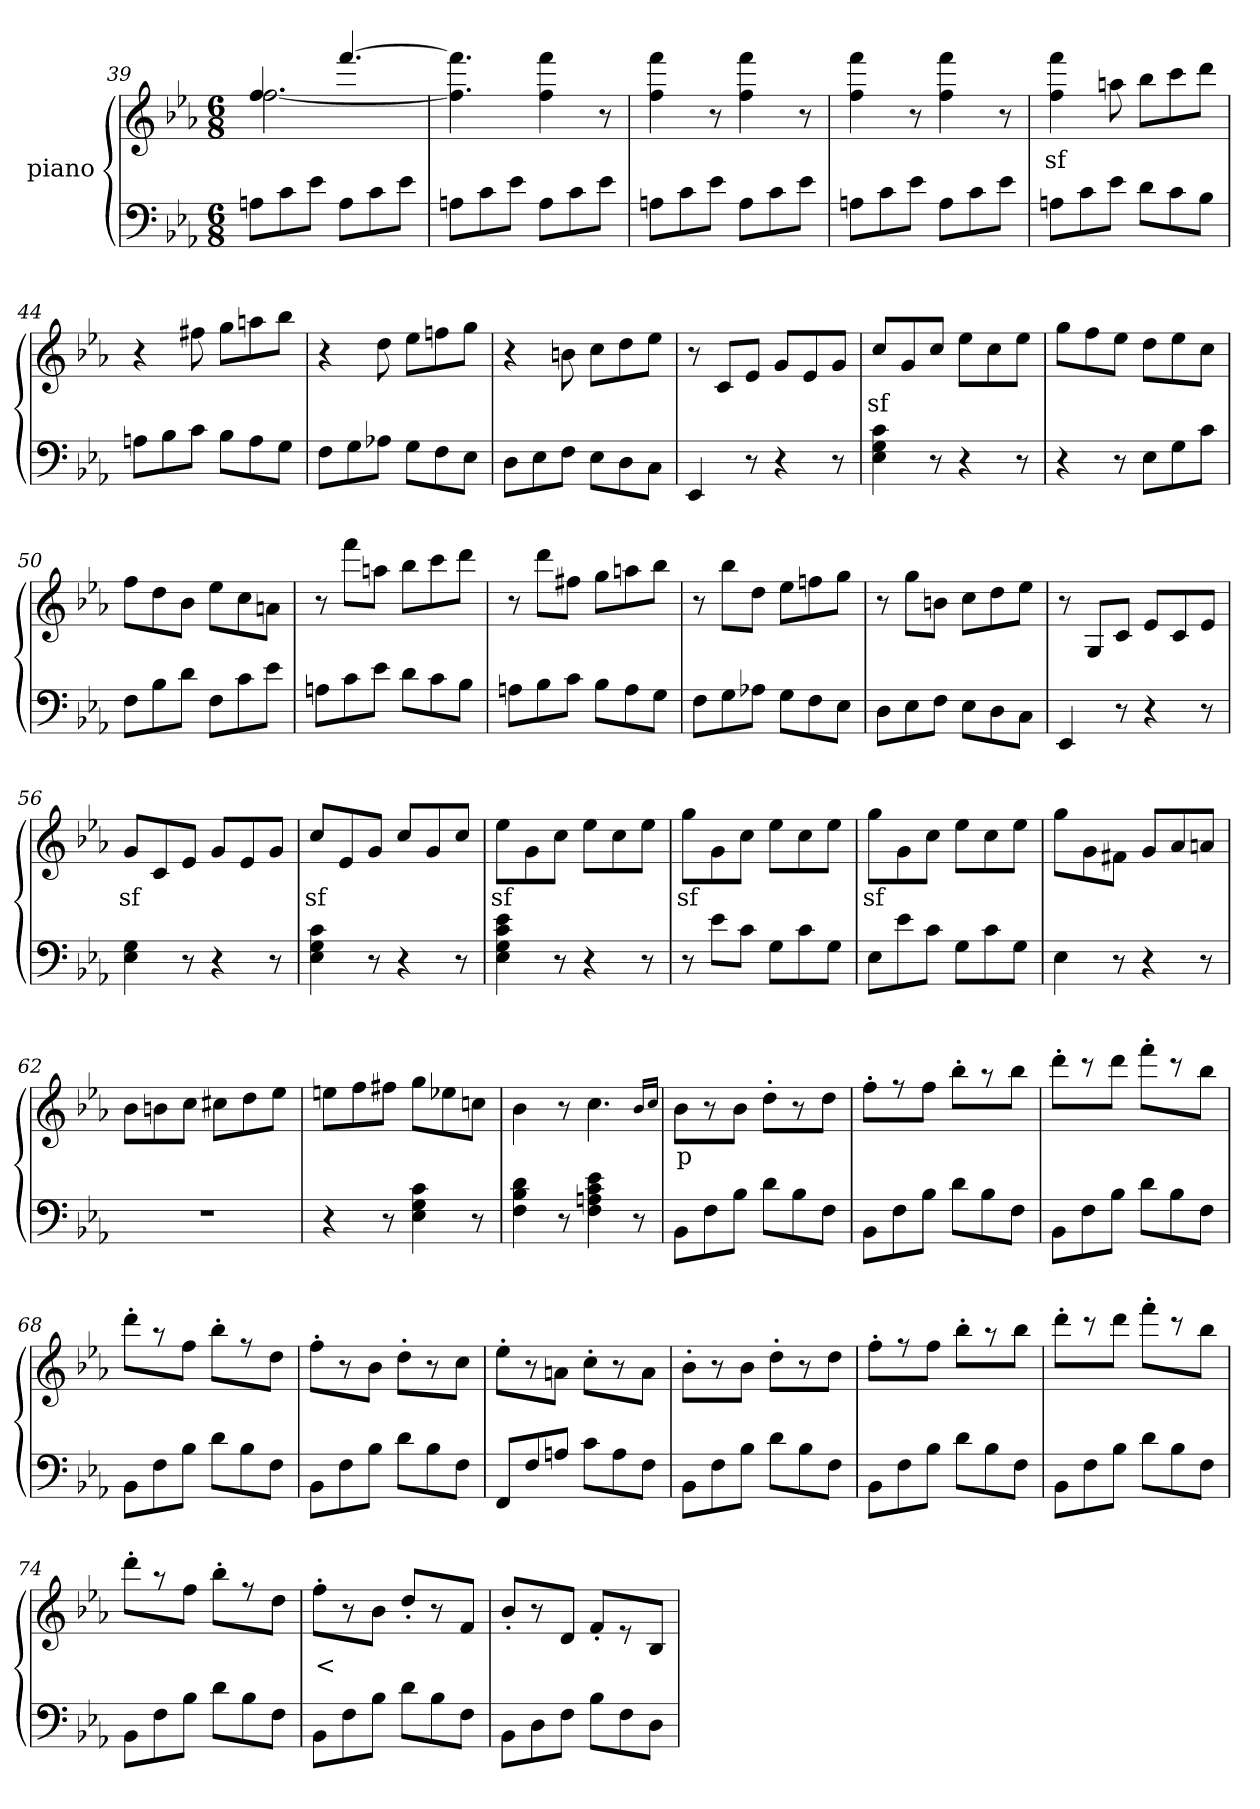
**kern	**kern	**text
*part2	*part1	*part1
*staff2	*staff1	*staff1
*	*I"piano	*
*clefF4	*clefG2	*
*k[b-e-a-]	*k[b-e-a-]	*
*E-:	*E-:	*
*M6/8	*M6/8	*
=39	=39	=39
*	*^	*
8AnL	4.ff	[2.ff	.
8c	.	.	.
8e-J	.	.	.
8AL	[4.fff	.	.
8c	.	.	.
8e-J	.	.	.
*	*v	*v	*
=40	=40	=40
8AnL	4.ff] 4.fff]	.
8c	.	.
8e-J	.	.
8AL	4ff 4fff	.
8c	.	.
8e-J	8r	.
=41	=41	=41
8AnL	4ff 4fff	.
8c	.	.
8e-J	8r	.
8AL	4ff 4fff	.
8c	.	.
8e-J	8r	.
=42	=42	=42
8AnL	4ff 4fff	.
8c	.	.
8e-J	8r	.
8AL	4ff 4fff	.
8c	.	.
8e-J	8r	.
=43	=43	=43
8AnL	4ff 4fff	sf
8c	.	.
8e-J	8aan	.
8dL	8bb-L	.
8c	8ccc	.
8B-J	8dddJ	.
=44	=44	=44
8AnL	4r	.
8B-	.	.
8cJ	8ff#X	.
8B-L	8ggL	.
8A	8aan	.
8GJ	8bb-J	.
=45	=45	=45
8FL	4r	.
8G	.	.
8A-XJ	8dd	.
8GL	8ee-L	.
8F	8ffn	.
8E-J	8ggJ	.
=46	=46	=46
8DL	4r	.
8E-	.	.
8FJ	8bn	.
8E-L	8ccL	.
8D	8dd	.
8CJ	8ee-J	.
=47	=47	=47
4EE-	8r	.
.	8cL	.
8r	8e-J	.
4r	8gL	.
.	8e-	.
8r	8gJ	.
=48	=48	=48
4E- 4G 4c	8ccL	sf
.	8g	.
8r	8ccJ	.
4r	8ee-L	.
.	8cc	.
8r	8ee-J	.
=49	=49	=49
4r	8ggL	.
.	8ff	.
8r	8ee-J	.
8E-L	8ddL	.
8G	8ee-	.
8cJ	8ccJ	.
=50	=50	=50
8FL	8ffL	.
8B-	8dd	.
8dJ	8b-J	.
8FL	8ee-L	.
8c	8cc	.
8e-J	8anJ	.
=51	=51	=51
8AnL	8r	.
8c	8fffL	.
8e-J	8aanJ	.
8dL	8bb-L	.
8c	8ccc	.
8B-J	8dddJ	.
=52	=52	=52
8AnL	8r	.
8B-	8dddL	.
8cJ	8ff#XJ	.
8B-L	8ggL	.
8A	8aan	.
8GJ	8bb-J	.
=53	=53	=53
8FL	8r	.
8G	8bb-L	.
8A-XJ	8ddJ	.
8GL	8ee-L	.
8F	8ffn	.
8E-J	8ggJ	.
=54	=54	=54
8DL	8r	.
8E-	8ggL	.
8FJ	8bnJ	.
8E-L	8ccL	.
8D	8dd	.
8CJ	8ee-J	.
=55	=55	=55
4EE-	8r	.
.	8GL	.
8r	8cJ	.
4r	8e-L	.
.	8c	.
8r	8e-J	.
=56	=56	=56
4E- 4G	8gL	sf
.	8c	.
8r	8e-J	.
4r	8gL	.
.	8e-	.
8r	8gJ	.
=57	=57	=57
4E- 4G 4c	8ccL	sf
.	8e-	.
8r	8gJ	.
4r	8ccL	.
.	8g	.
8r	8ccJ	.
=58	=58	=58
4E- 4G 4c 4e-	8ee-L	sf
.	8g	.
8r	8ccJ	.
4r	8ee-L	.
.	8cc	.
8r	8ee-J	.
=59	=59	=59
8r	8ggL	sf
8e-L	8g	.
8cJ	8ccJ	.
8GL	8ee-L	.
8c	8cc	.
8GJ	8ee-J	.
=60	=60	=60
8E-L	8ggL	sf
8e-	8g	.
8cJ	8ccJ	.
8GL	8ee-L	.
8c	8cc	.
8GJ	8ee-J	.
=61	=61	=61
4E-	8ggL	.
.	8g	.
8r	8f#XJ	.
4r	8gL	.
.	8a-	.
8r	8anJ	.
=62	=62	=62
2.r	8b-L	.
.	8bn	.
.	8ccJ	.
.	8cc#XL	.
.	8dd	.
.	8ee-J	.
=63	=63	=63
4r	8eenL	.
.	8ff	.
8r	8ff#XJ	.
4E- 4G 4c	8ggL	.
.	8ee-X	.
8r	8ccnJ	.
=64	=64	=64
4F 4B- 4d	4b-	.
8r	8r	.
4F 4An 4c 4e-	4.cc	.
8r	.	.
.	16qb-LL	.
.	16qccJJ	.
=65	=65	=65
8BB-L	8b-L	p
8F	8r	.
8B-J	8b-J	.
8dL	8dd'>L	.
8B-	8r	.
8FJ	8ddJ	.
=66	=66	=66
8BB-L	8ff'>L	.
8F	8r	.
8B-J	8ffJ	.
8dL	8bb-'>L	.
8B-	8r	.
8FJ	8bb-J	.
=67	=67	=67
8BB-L	8ddd'>L	.
8F	8r	.
8B-J	8dddJ	.
8dL	8fff'>L	.
8B-	8r	.
8FJ	8bb-J	.
=68	=68	=68
8BB-L	8ddd'>L	.
8F	8r	.
8B-J	8ffJ	.
8dL	8bb-'>L	.
8B-	8r	.
8FJ	8ddJ	.
=69	=69	=69
8BB-L	8ff'>L	.
8F	8r	.
8B-J	8b-J	.
8dL	8dd'>L	.
8B-	8r	.
8FJ	8ccJ	.
=70	=70	=70
8FFL	8ee-'>L	.
8F	8r	.
8AnJ	8anJ	.
8cL	8cc'>L	.
8A	8r	.
8FJ	8aJ	.
=71	=71	=71
8BB-L	8b-'>L	.
8F	8r	.
8B-J	8b-J	.
8dL	8dd'>L	.
8B-	8r	.
8FJ	8ddJ	.
=72	=72	=72
8BB-L	8ff'>L	.
8F	8r	.
8B-J	8ffJ	.
8dL	8bb-'>L	.
8B-	8r	.
8FJ	8bb-J	.
=73	=73	=73
8BB-L	8ddd'>L	.
8F	8r	.
8B-J	8dddJ	.
8dL	8fff'>L	.
8B-	8r	.
8FJ	8bb-J	.
=74	=74	=74
8BB-L	8ddd'>L	.
8F	8r	.
8B-J	8ffJ	.
8dL	8bb-'>L	.
8B-	8r	.
8FJ	8ddJ	.
=75	=75	=75
8BB-L	8ff'>L	<
8F	8r	.
8B-J	8b-J	.
8dL	8dd'>L	.
8B-	8r	.
8FJ	8fJ	.
=76	=76	=76
8BB-L	8b-'>L	.
8D	8r	.
8FJ	8dJ	.
8B-L	8f'>L	.
8F	8r	.
8DJ	8B-J	.
=	=	=
*-	*-	*-
